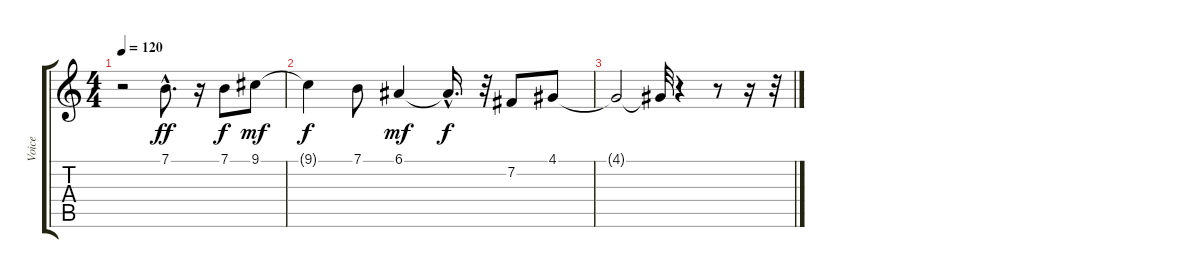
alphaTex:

\track ("Voice" "Voice") {instrument flute}
\staff {score tabs}
\tuning (E4 B3 G3 D3 A2 E2) {hide}
\ts (4 4)
\tempo 120
\clef g2
\ks c
r.2{dy f} 7.1{hac}.8{d dy ff} r.16 7.1.8{dy f} 9.1.8{dy mf} |
9.1{t}.4{dy f} 7.1.8 6.1.4{dy mf} 6.1{hac t}.16{d dy f} r.32 7.2.8 4.1.8 |
4.1{t}.2 4.1{t}.32 r.4 r.8 r.16 r.32
